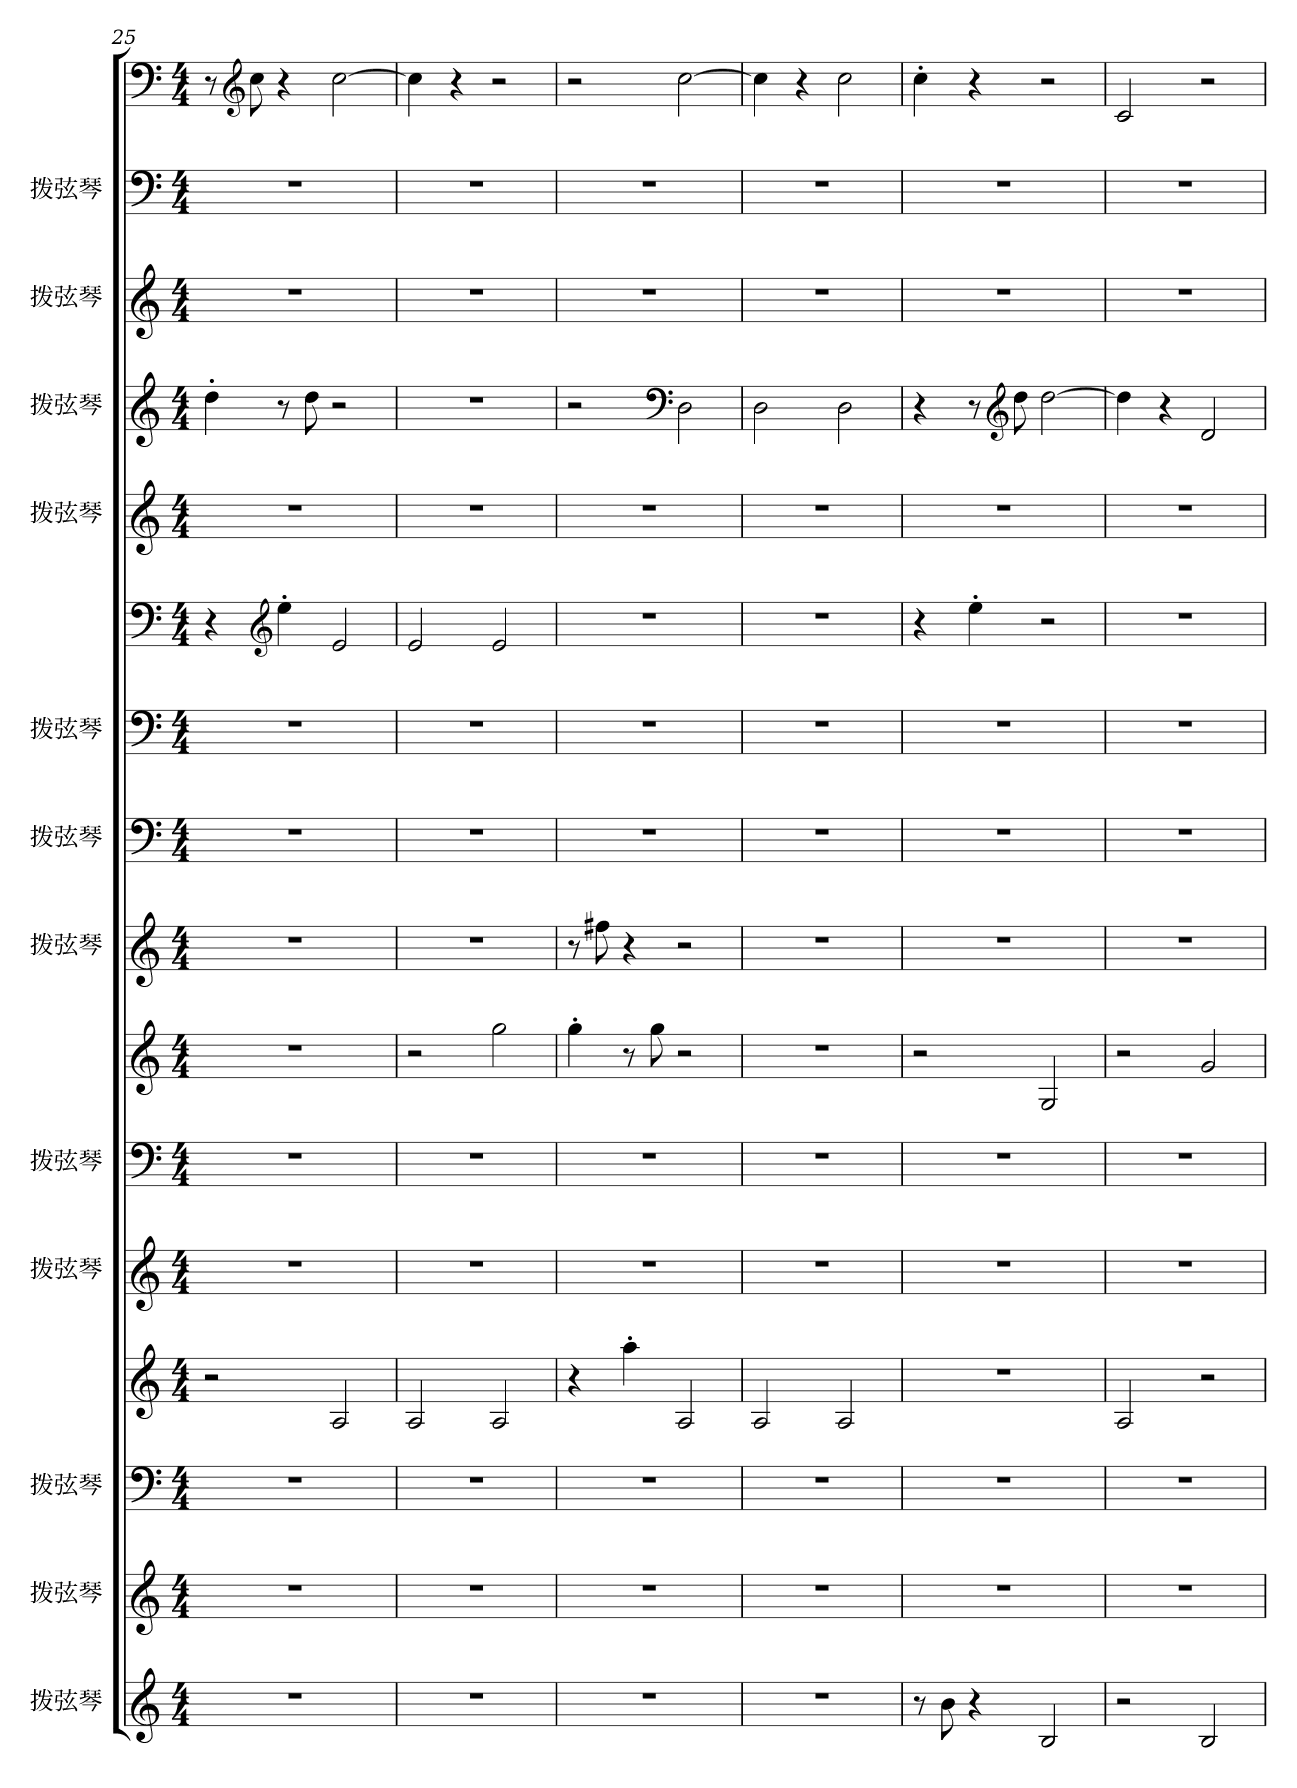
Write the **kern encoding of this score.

**kern	**kern	**kern	**kern	**kern	**kern	**kern	**kern	**kern	**kern	**kern	**kern	**kern	**kern	**kern	**kern
*part12	*part11	*part10	*part10	*part9	*part8	*part8	*part7	*part6	*part5	*part5	*part4	*part3	*part2	*part1	*part1
*staff16	*staff15	*staff14	*staff13	*staff12	*staff11	*staff10	*staff9	*staff8	*staff7	*staff6	*staff5	*staff4	*staff3	*staff2	*staff1
*I"拨弦琴	*I"拨弦琴	*I"拨弦琴	*	*I"拨弦琴	*I"拨弦琴	*	*I"拨弦琴	*I"拨弦琴	*I"拨弦琴	*	*I"拨弦琴	*I"拨弦琴	*I"拨弦琴	*I"拨弦琴	*
*clefG2	*clefG2	*clefF4	*clefG2	*clefG2	*clefF4	*clefG2	*clefG2	*clefF4	*clefF4	*clefF4	*clefG2	*clefG2	*clefG2	*clefF4	*clefF4
*k[]	*k[]	*k[]	*k[]	*k[]	*k[]	*k[]	*k[]	*k[]	*k[]	*k[]	*k[]	*k[]	*k[]	*k[]	*k[]
*M4/4	*M4/4	*M4/4	*M4/4	*M4/4	*M4/4	*M4/4	*M4/4	*M4/4	*M4/4	*M4/4	*M4/4	*M4/4	*M4/4	*M4/4	*M4/4
=25	=25	=25	=25	=25	=25	=25	=25	=25	=25	=25	=25	=25	=25	=25	=25
1r	1r	1r	2r	1r	1r	1r	1r	1r	1r	4r	1r	4dd'\	1r	1r	8r
*	*	*	*	*	*	*	*	*	*	*	*	*	*	*	*clefG2
.	.	.	.	.	.	.	.	.	.	.	.	.	.	.	8cc\
*	*	*	*	*	*	*	*	*	*	*clefG2	*	*	*	*	*
.	.	.	.	.	.	.	.	.	.	4ee'\	.	8r	.	.	4r
.	.	.	.	.	.	.	.	.	.	.	.	8dd\	.	.	.
.	.	.	2A/	.	.	.	.	.	.	2e/	.	2r	.	.	[2cc\
=26	=26	=26	=26	=26	=26	=26	=26	=26	=26	=26	=26	=26	=26	=26	=26
1r	1r	1r	2A/	1r	1r	2r	1r	1r	1r	2e/	1r	1r	1r	1r	4cc\]
.	.	.	.	.	.	.	.	.	.	.	.	.	.	.	4r
.	.	.	2A/	.	.	2gg\	.	.	.	2e/	.	.	.	.	2r
=27	=27	=27	=27	=27	=27	=27	=27	=27	=27	=27	=27	=27	=27	=27	=27
1r	1r	1r	4r	1r	1r	4gg'\	8r	1r	1r	1r	1r	2r	1r	1r	2r
.	.	.	.	.	.	.	8ff#X\	.	.	.	.	.	.	.	.
.	.	.	4aa'\	.	.	8r	4r	.	.	.	.	.	.	.	.
.	.	.	.	.	.	8gg\	.	.	.	.	.	.	.	.	.
*	*	*	*	*	*	*	*	*	*	*	*	*clefF4	*	*	*
.	.	.	2A/	.	.	2r	2r	.	.	.	.	2D\	.	.	[2cc\
=28	=28	=28	=28	=28	=28	=28	=28	=28	=28	=28	=28	=28	=28	=28	=28
1r	1r	1r	2A/	1r	1r	1r	1r	1r	1r	1r	1r	2D\	1r	1r	4cc\]
.	.	.	.	.	.	.	.	.	.	.	.	.	.	.	4r
.	.	.	2A/	.	.	.	.	.	.	.	.	2D\	.	.	2cc\
!!LO:PB:g=z
=29	=29	=29	=29	=29	=29	=29	=29	=29	=29	=29	=29	=29	=29	=29	=29
8r	1r	1r	1r	1r	1r	2r	1r	1r	1r	4r	1r	4r	1r	1r	4cc'\
8b\	.	.	.	.	.	.	.	.	.	.	.	.	.	.	.
4r	.	.	.	.	.	.	.	.	.	4ee'\	.	8r	.	.	4r
*	*	*	*	*	*	*	*	*	*	*	*	*clefG2	*	*	*
.	.	.	.	.	.	.	.	.	.	.	.	8dd\	.	.	.
2B/	.	.	.	.	.	2G/	.	.	.	2r	.	[2dd\	.	.	2r
=30	=30	=30	=30	=30	=30	=30	=30	=30	=30	=30	=30	=30	=30	=30	=30
2r	1r	1r	2A/	1r	1r	2r	1r	1r	1r	1r	1r	4dd\]	1r	1r	2c/
.	.	.	.	.	.	.	.	.	.	.	.	4r	.	.	.
2B/	.	.	2r	.	.	2g/	.	.	.	.	.	2d/	.	.	2r
=	=	=	=	=	=	=	=	=	=	=	=	=	=	=	=
*-	*-	*-	*-	*-	*-	*-	*-	*-	*-	*-	*-	*-	*-	*-	*-
